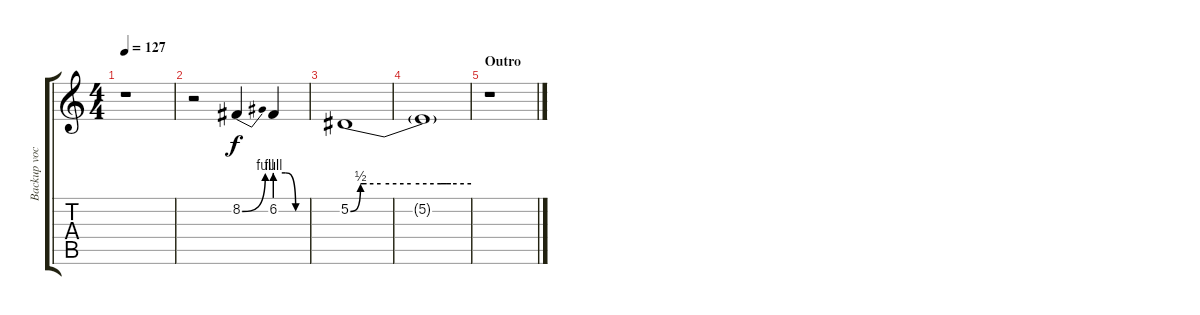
\track ("Backup vocal" "Backup voc") {instrument frenchhorn}
\staff {score tabs}
\tuning (Eb4 Bb3 Gb3 Db3 Ab2 Eb2) {hide}
\ts (4 4)
\tempo 127
\clef g2
\ks c
r.1{dy f} |
r.2 8.2{be (bend 0 0 60 4)}.4 6.2{be (custom 0 4 20 4 40 0 60 0)}.4 |
5.2{be (custom 0 0 5 2 8 2 15 2 30 2 45 2 48 2 50 2 60 2)}.1 |
5.2{t}.1 |
\section ("" "Outro")
r.1
